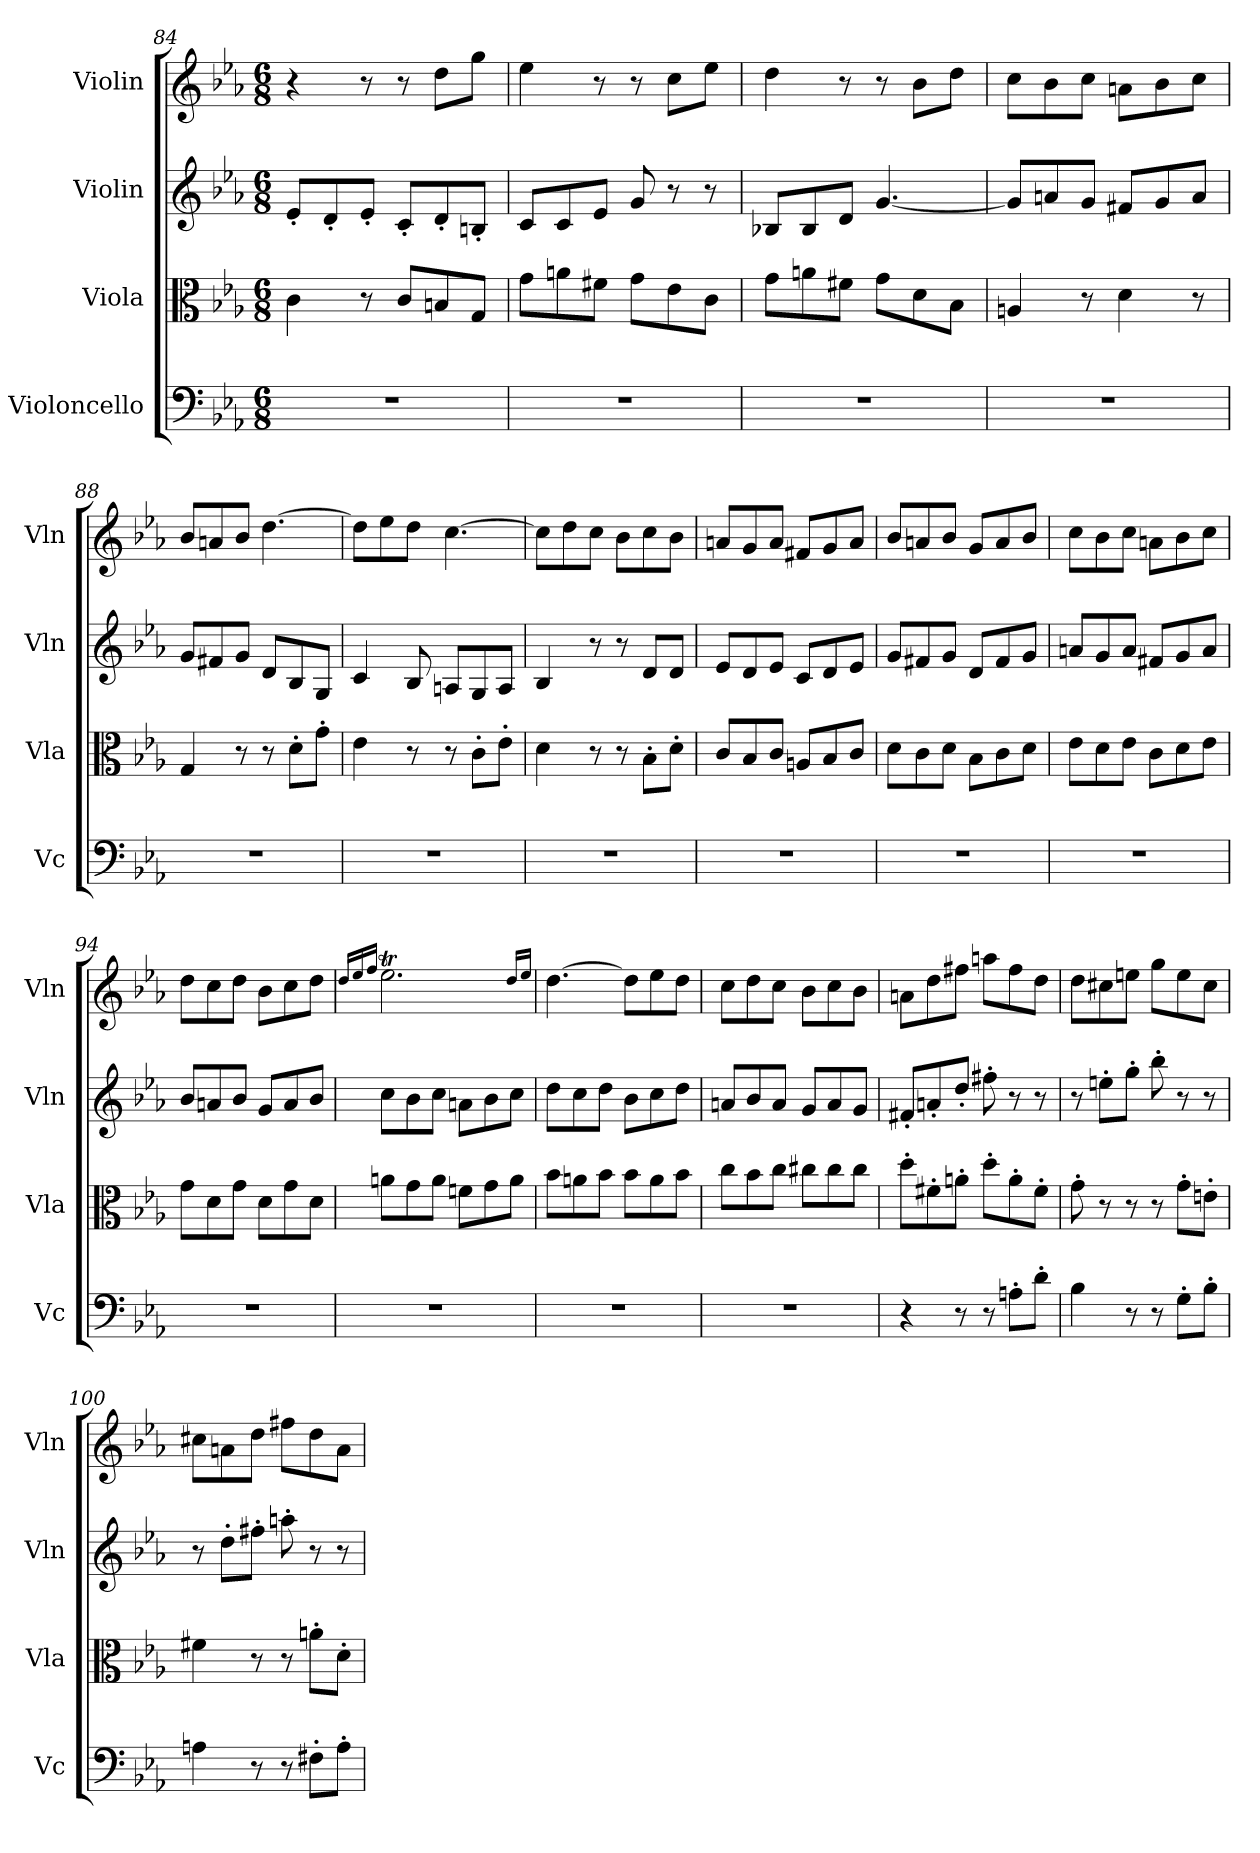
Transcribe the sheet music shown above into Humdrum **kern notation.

**kern	**kern	**kern	**kern
*part4	*part3	*part2	*part1
*staff4	*staff3	*staff2	*staff1
*I"Violoncello	*I"Viola	*I"Violin	*I"Violin
*I'Vc	*I'Vla	*I'Vln	*I'Vln
*clefF4	*clefC3	*clefG2	*clefG2
*k[b-e-a-]	*k[b-e-a-]	*k[b-e-a-]	*k[b-e-a-]
*M6/8	*M6/8	*M6/8	*M6/8
=84	=84	=84	=84
2.r	4c\	8e-'/L	4r
.	.	8d'/	.
.	8r	8e-'/J	8r
.	8c/L	8c'/L	8r
.	8Bn/	8d'/	8dd\L
.	8G/J	8Bn'/J	8gg\J
=85	=85	=85	=85
2.r	8g\L	8c/L	4ee-\
.	8an\	8c/	.
.	8f#X\J	8e-/J	8r
.	8g\L	8g/	8r
.	8e-\	8r	8cc\L
.	8c\J	8r	8ee-\J
=86	=86	=86	=86
2.r	8g\L	8B-X/L	4dd\
.	8an\	8B-/	.
.	8f#X\J	8d/J	8r
.	8g\L	[4.g/	8r
.	8d\	.	8b-\L
.	8B-\J	.	8dd\J
=87	=87	=87	=87
2.r	4An/	8g/L]	8cc\L
.	.	8an/	8b-\
.	8r	8g/J	8cc\J
.	4d\	8f#X/L	8an\L
.	.	8g/	8b-\
.	8r	8a/J	8cc\J
=88	=88	=88	=88
2.r	4G/	8g/L	8b-/L
.	.	8f#X/	8an/
.	8r	8g/J	8b-/J
.	8r	8d/L	[4.dd\
.	8d'\L	8B-/	.
.	8g'\J	8G/J	.
=89	=89	=89	=89
2.r	4e-\	4c/	8dd\L]
.	.	.	8ee-\
.	8r	8B-/	8dd\J
.	8r	8An/L	[4.cc\
.	8c'\L	8G/	.
.	8e-'\J	8A/J	.
=90	=90	=90	=90
2.r	4d\	4B-/	8cc\L]
.	.	.	8dd\
.	8r	8r	8cc\J
.	8r	8r	8b-\L
.	8B-'\L	8d/L	8cc\
.	8d'\J	8d/J	8b-\J
!!LO:LB:g=z
=91	=91	=91	=91
2.r	8c/L	8e-/L	8an/L
.	8B-/	8d/	8g/
.	8c/J	8e-/J	8a/J
.	8An/L	8c/L	8f#X/L
.	8B-/	8d/	8g/
.	8c/J	8e-/J	8a/J
=92	=92	=92	=92
2.r	8d\L	8g/L	8b-/L
.	8c\	8f#X/	8an/
.	8d\J	8g/J	8b-/J
.	8B-\L	8d/L	8g/L
.	8c\	8f#/	8a/
.	8d\J	8g/J	8b-/J
=93	=93	=93	=93
2.r	8e-\L	8an/L	8cc\L
.	8d\	8g/	8b-\
.	8e-\J	8a/J	8cc\J
.	8c\L	8f#X/L	8an\L
.	8d\	8g/	8b-\
.	8e-\J	8a/J	8cc\J
=94	=94	=94	=94
2.r	8g\L	8b-/L	8dd\L
.	8d\	8an/	8cc\
.	8g\J	8b-/J	8dd\J
.	8d\L	8g/L	8b-\L
.	8g\	8a/	8cc\
.	8d\J	8b-/J	8dd\J
=95	=95	=95	=95
.	.	.	16qdd/LL
.	.	.	16qee-/
.	.	.	16qff/JJ
2.r	8an\L	8cc\L	2.ee-T\
.	8g\	8b-\	.
.	8a\J	8cc\J	.
.	8fn\L	8an\L	.
.	8g\	8b-\	.
.	8a\J	8cc\J	.
.	.	.	16qdd/LL
.	.	.	16qee-/JJ
=96	=96	=96	=96
2.r	8b-\L	8dd\L	[4.dd\
.	8an\	8cc\	.
.	8b-\J	8dd\J	.
.	8b-\L	8b-\L	8dd\L]
.	8a\	8cc\	8ee-\
.	8b-\J	8dd\J	8dd\J
=97	=97	=97	=97
2.r	8cc\L	8an/L	8cc\L
.	8b-\	8b-/	8dd\
.	8cc\J	8a/J	8cc\J
.	8cc#X\L	8g/L	8b-\L
.	8cc#\	8a/	8cc\
.	8cc#\J	8g/J	8b-\J
=98	=98	=98	=98
4r	8dd'\L	8f#X'/L	8an\L
.	8f#X'\	8an'/	8dd\
8r	8an'\J	8dd'/J	8ff#X\J
8r	8dd'\L	8ff#X'\	8aan\L
8An'\L	8a'\	8r	8ff#\
8d'\J	8f#'\J	8r	8dd\J
=99	=99	=99	=99
4B-\	8g'\	8r	8dd\L
.	8r	8een'\L	8cc#X\
8r	8r	8gg'\J	8een\J
8r	8r	8bb-'\	8gg\L
8G'\L	8g'\L	8r	8ee\
8B-'\J	8en'\J	8r	8cc#\J
=100	=100	=100	=100
4An\	4f#X\	8r	8cc#X\L
.	.	8dd'\L	8an\
8r	8r	8ff#X'\J	8dd\J
8r	8r	8aan'\	8ff#X\L
8F#X'\L	8an'\L	8r	8dd\
8A'\J	8d'\J	8r	8a\J
=	=	=	=
*-	*-	*-	*-
